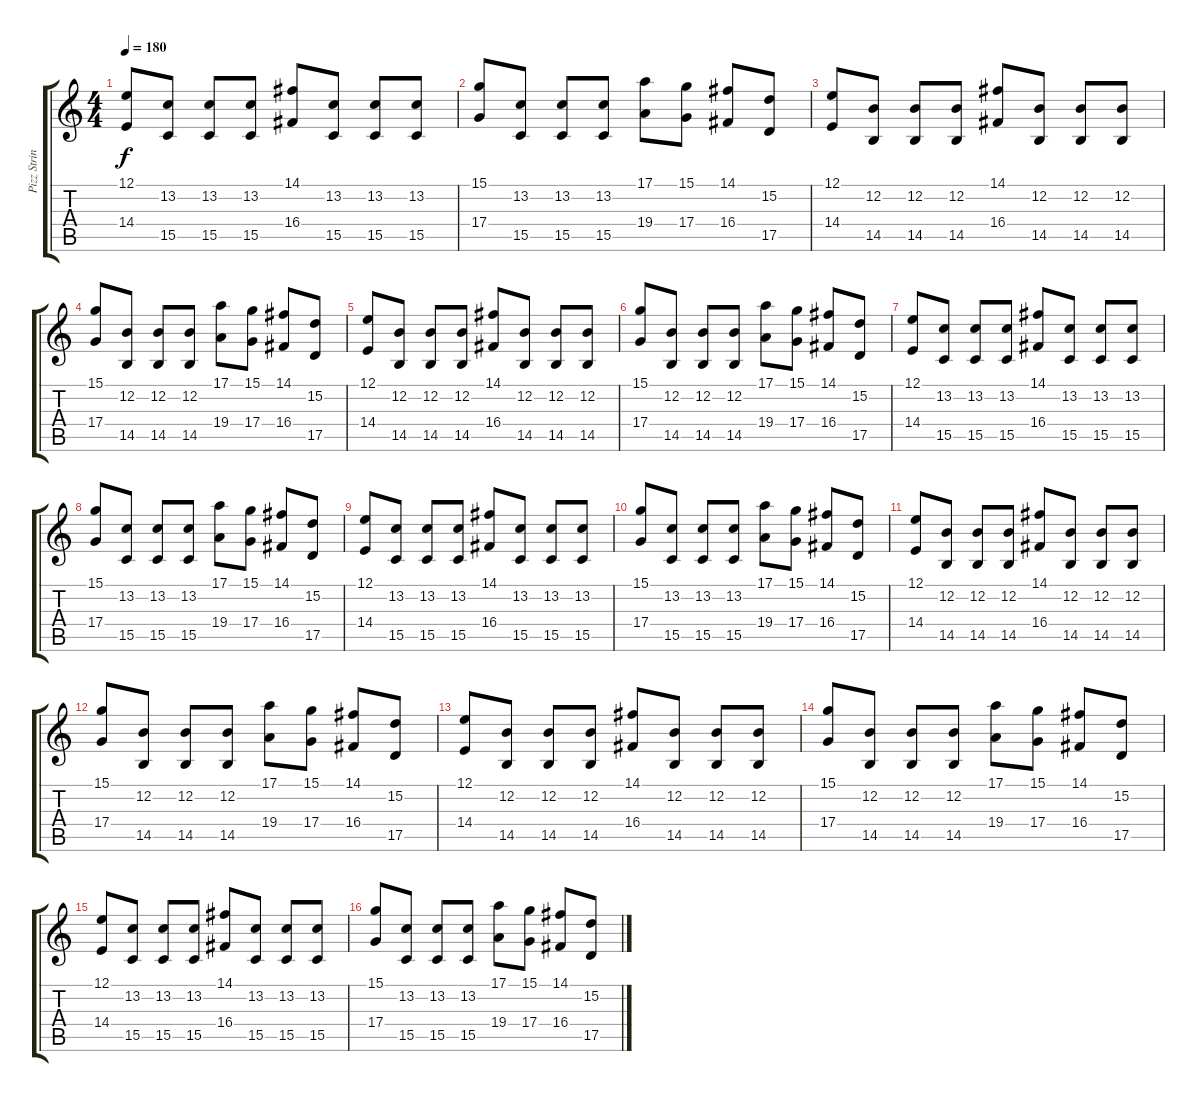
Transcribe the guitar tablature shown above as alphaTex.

\track ("Pizz Strings" "Pizz Strin") {instrument pizzicatostrings}
\staff {score tabs}
\tuning (E4 B3 G3 D3 A2 E2) {hide}
\ts (4 4)
\tempo 180
\clef g2
\ks c
(12.1 14.4).8{dy f} (13.2 15.5).8 (13.2 15.5).8 (13.2 15.5).8 (14.1 16.4).8 (13.2 15.5).8 (13.2 15.5).8 (13.2 15.5).8 |
(15.1 17.4).8 (13.2 15.5).8 (13.2 15.5).8 (13.2 15.5).8 (17.1 19.4).8 (15.1 17.4).8 (14.1 16.4).8 (15.2 17.5).8 |
(12.1 14.4).8 (12.2 14.5).8 (12.2 14.5).8 (12.2 14.5).8 (14.1 16.4).8 (12.2 14.5).8 (12.2 14.5).8 (12.2 14.5).8 |
(15.1 17.4).8 (12.2 14.5).8 (12.2 14.5).8 (12.2 14.5).8 (17.1 19.4).8 (15.1 17.4).8 (14.1 16.4).8 (15.2 17.5).8 |
(12.1 14.4).8 (12.2 14.5).8 (12.2 14.5).8 (12.2 14.5).8 (14.1 16.4).8 (12.2 14.5).8 (12.2 14.5).8 (12.2 14.5).8 |
(15.1 17.4).8 (12.2 14.5).8 (12.2 14.5).8 (12.2 14.5).8 (17.1 19.4).8 (15.1 17.4).8 (14.1 16.4).8 (15.2 17.5).8 |
(12.1 14.4).8 (13.2 15.5).8 (13.2 15.5).8 (13.2 15.5).8 (14.1 16.4).8 (13.2 15.5).8 (13.2 15.5).8 (13.2 15.5).8 |
(15.1 17.4).8 (13.2 15.5).8 (13.2 15.5).8 (13.2 15.5).8 (17.1 19.4).8 (15.1 17.4).8 (14.1 16.4).8 (15.2 17.5).8 |
(12.1 14.4).8 (13.2 15.5).8 (13.2 15.5).8 (13.2 15.5).8 (14.1 16.4).8 (13.2 15.5).8 (13.2 15.5).8 (13.2 15.5).8 |
(15.1 17.4).8 (13.2 15.5).8 (13.2 15.5).8 (13.2 15.5).8 (17.1 19.4).8 (15.1 17.4).8 (14.1 16.4).8 (15.2 17.5).8 |
(12.1 14.4).8 (12.2 14.5).8 (12.2 14.5).8 (12.2 14.5).8 (14.1 16.4).8 (12.2 14.5).8 (12.2 14.5).8 (12.2 14.5).8 |
(15.1 17.4).8 (12.2 14.5).8 (12.2 14.5).8 (12.2 14.5).8 (17.1 19.4).8 (15.1 17.4).8 (14.1 16.4).8 (15.2 17.5).8 |
(12.1 14.4).8 (12.2 14.5).8 (12.2 14.5).8 (12.2 14.5).8 (14.1 16.4).8 (12.2 14.5).8 (12.2 14.5).8 (12.2 14.5).8 |
(15.1 17.4).8 (12.2 14.5).8 (12.2 14.5).8 (12.2 14.5).8 (17.1 19.4).8 (15.1 17.4).8 (14.1 16.4).8 (15.2 17.5).8 |
(12.1 14.4).8 (13.2 15.5).8 (13.2 15.5).8 (13.2 15.5).8 (14.1 16.4).8 (13.2 15.5).8 (13.2 15.5).8 (13.2 15.5).8 |
(15.1 17.4).8 (13.2 15.5).8 (13.2 15.5).8 (13.2 15.5).8 (17.1 19.4).8 (15.1 17.4).8 (14.1 16.4).8 (15.2 17.5).8
